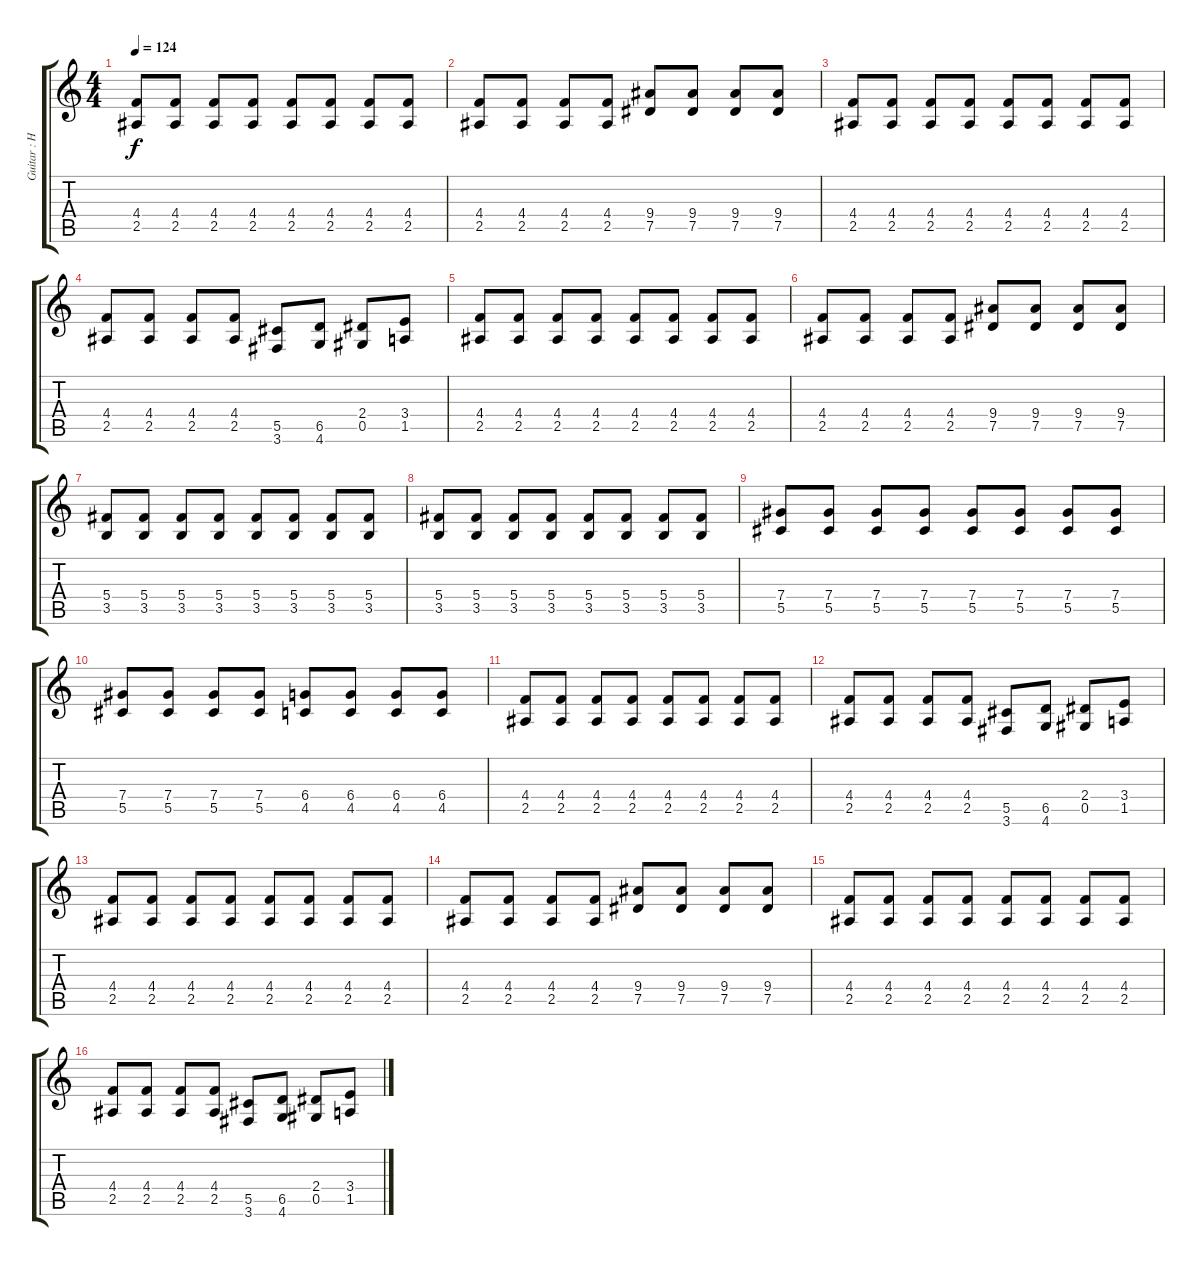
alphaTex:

\track ("Guitar : Hanneman and King" "Guitar : H") {instrument distortionguitar}
\staff {score tabs}
\tuning (Eb4 Bb3 Gb3 Db3 Ab2 Eb2) {hide}
\ts (4 4)
\tempo 124
\clef g2
\ks c
(4.4 2.5).8{dy f} (4.4 2.5).8 (4.4 2.5).8 (4.4 2.5).8 (4.4 2.5).8 (4.4 2.5).8 (4.4 2.5).8 (4.4 2.5).8 |
(4.4 2.5).8 (4.4 2.5).8 (4.4 2.5).8 (4.4 2.5).8 (9.4 7.5).8 (9.4 7.5).8 (9.4 7.5).8 (9.4 7.5).8 |
(4.4 2.5).8 (4.4 2.5).8 (4.4 2.5).8 (4.4 2.5).8 (4.4 2.5).8 (4.4 2.5).8 (4.4 2.5).8 (4.4 2.5).8 |
(4.4 2.5).8 (4.4 2.5).8 (4.4 2.5).8 (4.4 2.5).8 (5.5 3.6).8 (6.5 4.6).8 (2.4 0.5).8 (3.4 1.5).8 |
(4.4 2.5).8 (4.4 2.5).8 (4.4 2.5).8 (4.4 2.5).8 (4.4 2.5).8 (4.4 2.5).8 (4.4 2.5).8 (4.4 2.5).8 |
(4.4 2.5).8 (4.4 2.5).8 (4.4 2.5).8 (4.4 2.5).8 (9.4 7.5).8 (9.4 7.5).8 (9.4 7.5).8 (9.4 7.5).8 |
(5.4 3.5).8 (5.4 3.5).8 (5.4 3.5).8 (5.4 3.5).8 (5.4 3.5).8 (5.4 3.5).8 (5.4 3.5).8 (5.4 3.5).8 |
(5.4 3.5).8 (5.4 3.5).8 (5.4 3.5).8 (5.4 3.5).8 (5.4 3.5).8 (5.4 3.5).8 (5.4 3.5).8 (5.4 3.5).8 |
(7.4 5.5).8 (7.4 5.5).8 (7.4 5.5).8 (7.4 5.5).8 (7.4 5.5).8 (7.4 5.5).8 (7.4 5.5).8 (7.4 5.5).8 |
(7.4 5.5).8 (7.4 5.5).8 (7.4 5.5).8 (7.4 5.5).8 (6.4 4.5).8 (6.4 4.5).8 (6.4 4.5).8 (6.4 4.5).8 |
(4.4 2.5).8 (4.4 2.5).8 (4.4 2.5).8 (4.4 2.5).8 (4.4 2.5).8 (4.4 2.5).8 (4.4 2.5).8 (4.4 2.5).8 |
(4.4 2.5).8 (4.4 2.5).8 (4.4 2.5).8 (4.4 2.5).8 (5.5 3.6).8 (6.5 4.6).8 (2.4 0.5).8 (3.4 1.5).8 |
(4.4 2.5).8 (4.4 2.5).8 (4.4 2.5).8 (4.4 2.5).8 (4.4 2.5).8 (4.4 2.5).8 (4.4 2.5).8 (4.4 2.5).8 |
(4.4 2.5).8 (4.4 2.5).8 (4.4 2.5).8 (4.4 2.5).8 (9.4 7.5).8 (9.4 7.5).8 (9.4 7.5).8 (9.4 7.5).8 |
(4.4 2.5).8 (4.4 2.5).8 (4.4 2.5).8 (4.4 2.5).8 (4.4 2.5).8 (4.4 2.5).8 (4.4 2.5).8 (4.4 2.5).8 |
(4.4 2.5).8 (4.4 2.5).8 (4.4 2.5).8 (4.4 2.5).8 (5.5 3.6).8 (6.5 4.6).8 (2.4 0.5).8 (3.4 1.5).8
